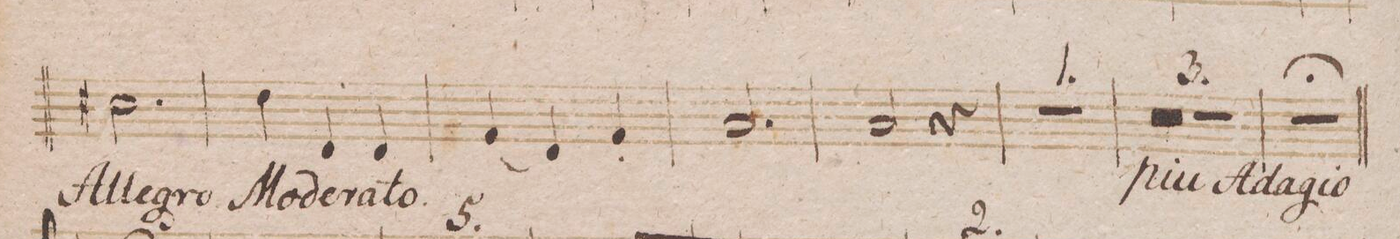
**kern	**dynam
*I"Oboe 2do	*
*clefG2	*
*k[b-]	*
*met(c|)	*
*M3/4	*
2.cc#X\	.
=210	=210
4dd\	.
4d/	.
4d/	.
=211	=211
(4f/	.
4d/)	.
4f'/	.
=212	=212
2.a/	.
=213	=213
2a/	.
4r	.
=214	=214
2.r	.
=215	=215
1.r	.
=216	=216
=217	=217
2.r	.
=218	=218
2.r;	.
=219||	=219||
*-	*-
